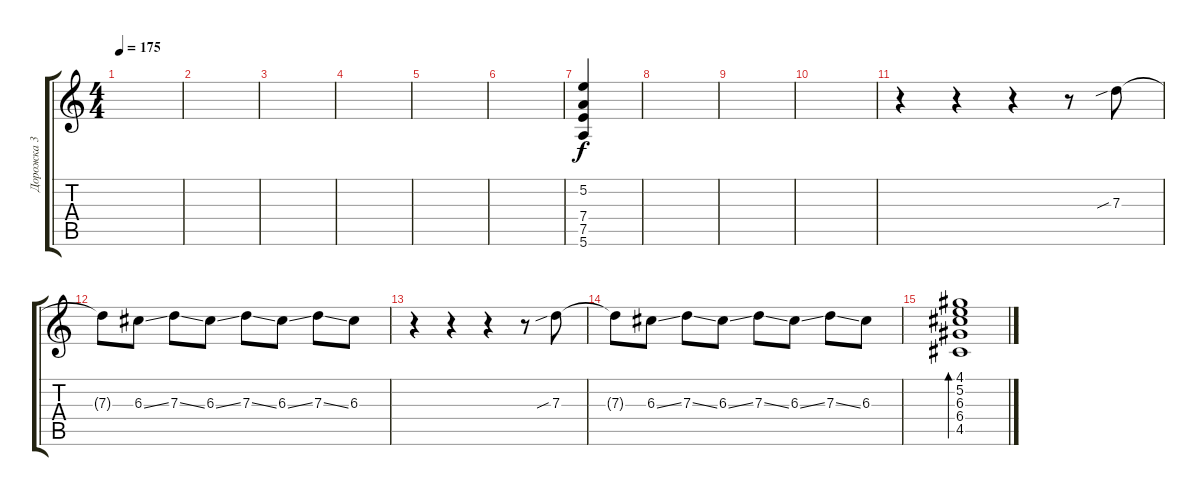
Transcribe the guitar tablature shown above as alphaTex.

\track ("Дорожка 3" "Дорожка 3") {instrument overdrivenguitar}
\staff {score tabs}
\tuning (E4 B3 G3 D3 A2 E2) {hide}
\ts (4 4)
\tempo 175
\clef g2
\ks c
|
|
|
|
|
|
(5.2 7.4 7.5 5.6).4 |
|
|
|
r.4 r.4 r.4 r.8 7.3{sib}.8 |
7.3{t}.8 6.3{ss}.8 7.3{ss}.8 6.3{ss}.8 7.3{ss}.8 6.3{ss}.8 7.3{ss}.8 6.3.8 |
r.4 r.4 r.4 r.8 7.3{sib}.8 |
7.3{t}.8 6.3{ss}.8 7.3{ss}.8 6.3{ss}.8 7.3{ss}.8 6.3{ss}.8 7.3{ss}.8 6.3.8 |
(4.1 5.2 6.3 6.4 4.5).1{bd 240 volume 10 instrument electricguitarclean}
